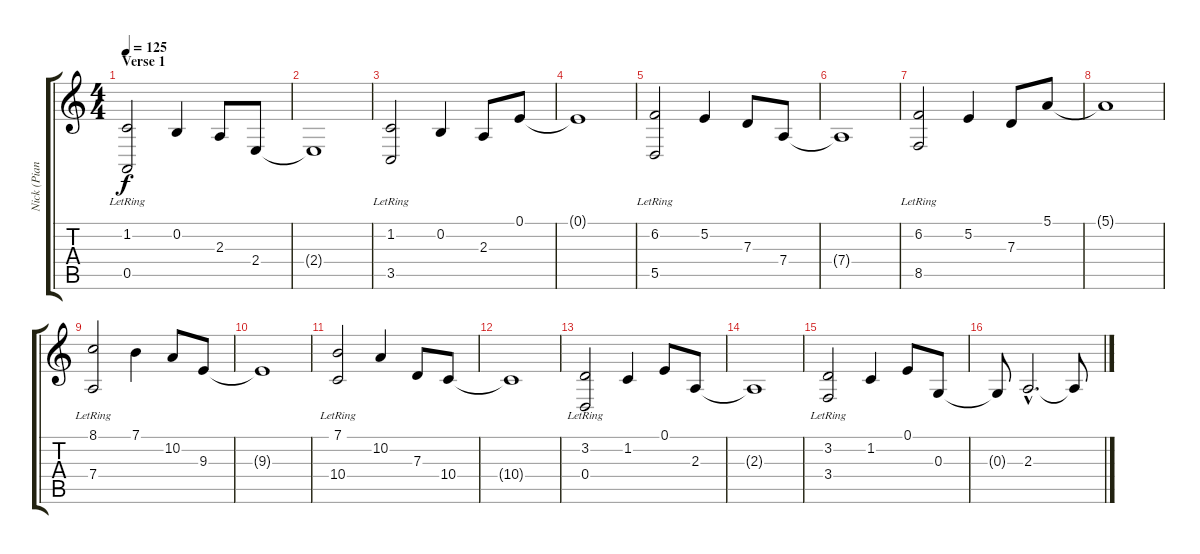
\track ("Nick (Piano)" "Nick (Pian") {instrument acousticgrandpiano}
\staff {score tabs}
\tuning (E4 B3 G3 D3 A2 E2) {hide}
\ts (4 4)
\section ("" "Verse 1")
\tempo 125
\clef g2
\ks c
(1.2 0.5{lr}).2{dy f} 0.2.4 2.3.8 2.4.8 |
2.4{t}.1 |
(1.2 3.5{lr}).2 0.2.4 2.3.8 0.1.8 |
0.1{t}.1 |
(6.2 5.5{lr}).2 5.2.4 7.3.8 7.4.8 |
7.4{t}.1 |
(6.2 8.5{lr}).2 5.2.4 7.3.8 5.1.8 |
5.1{t}.1 |
(8.1 7.4{lr}).2 7.1.4 10.2.8 9.3.8 |
9.3{t}.1 |
(7.1 10.4{lr}).2 10.2.4 7.3.8 10.4.8 |
10.4{t}.1 |
(3.2 0.4{lr}).2 1.2.4 0.1.8 2.3.8 |
2.3{t}.1 |
(3.2 3.4{lr}).2 1.2.4 0.1.8 0.3.8 |
0.3{t}.8 2.3{hac}.2{d} 2.3{t}.8
